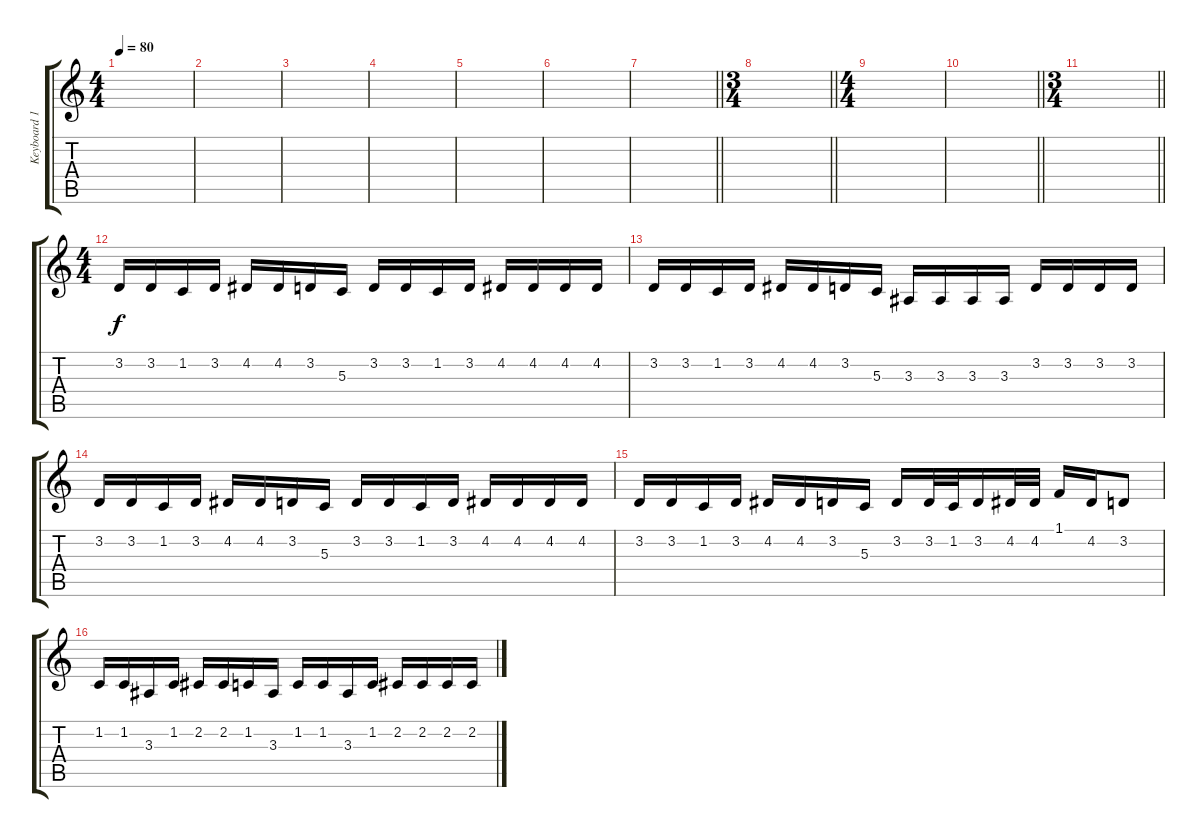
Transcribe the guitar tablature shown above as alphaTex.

\track ("Keyboard 1" "Keyboard 1") {instrument stringensemble1}
\staff {score tabs}
\tuning (E4 B3 G3 D3 A2 E2) {hide}
\ts (4 4)
\tempo 80
\clef g2
\ks c
|
|
|
|
|
|
\barLineRight lightlight
|
\ts (3 4)
\barLineRight lightlight
|
\ts (4 4)
|
\barLineRight lightlight
|
\ts (3 4)
\barLineRight lightlight
|
\ts (4 4)
3.2.16 3.2.16 1.2.16 3.2.16 4.2.16 4.2.16 3.2.16 5.3.16 3.2.16 3.2.16 1.2.16 3.2.16 4.2.16 4.2.16 4.2.16 4.2.16 |
3.2.16 3.2.16 1.2.16 3.2.16 4.2.16 4.2.16 3.2.16 5.3.16 3.3.16 3.3.16 3.3.16 3.3.16 3.2.16 3.2.16 3.2.16 3.2.16 |
3.2.16 3.2.16 1.2.16 3.2.16 4.2.16 4.2.16 3.2.16 5.3.16 3.2.16 3.2.16 1.2.16 3.2.16 4.2.16 4.2.16 4.2.16 4.2.16 |
3.2.16 3.2.16 1.2.16 3.2.16 4.2.16 4.2.16 3.2.16 5.3.16 3.2.16 3.2.32 1.2.32 3.2.16 4.2.32 4.2.32 1.1.16 4.2.16 3.2.8 |
1.2.16 1.2.16 3.3.16 1.2.16 2.2.16 2.2.16 1.2.16 3.3.16 1.2.16 1.2.16 3.3.16 1.2.16 2.2.16 2.2.16 2.2.16 2.2.16
